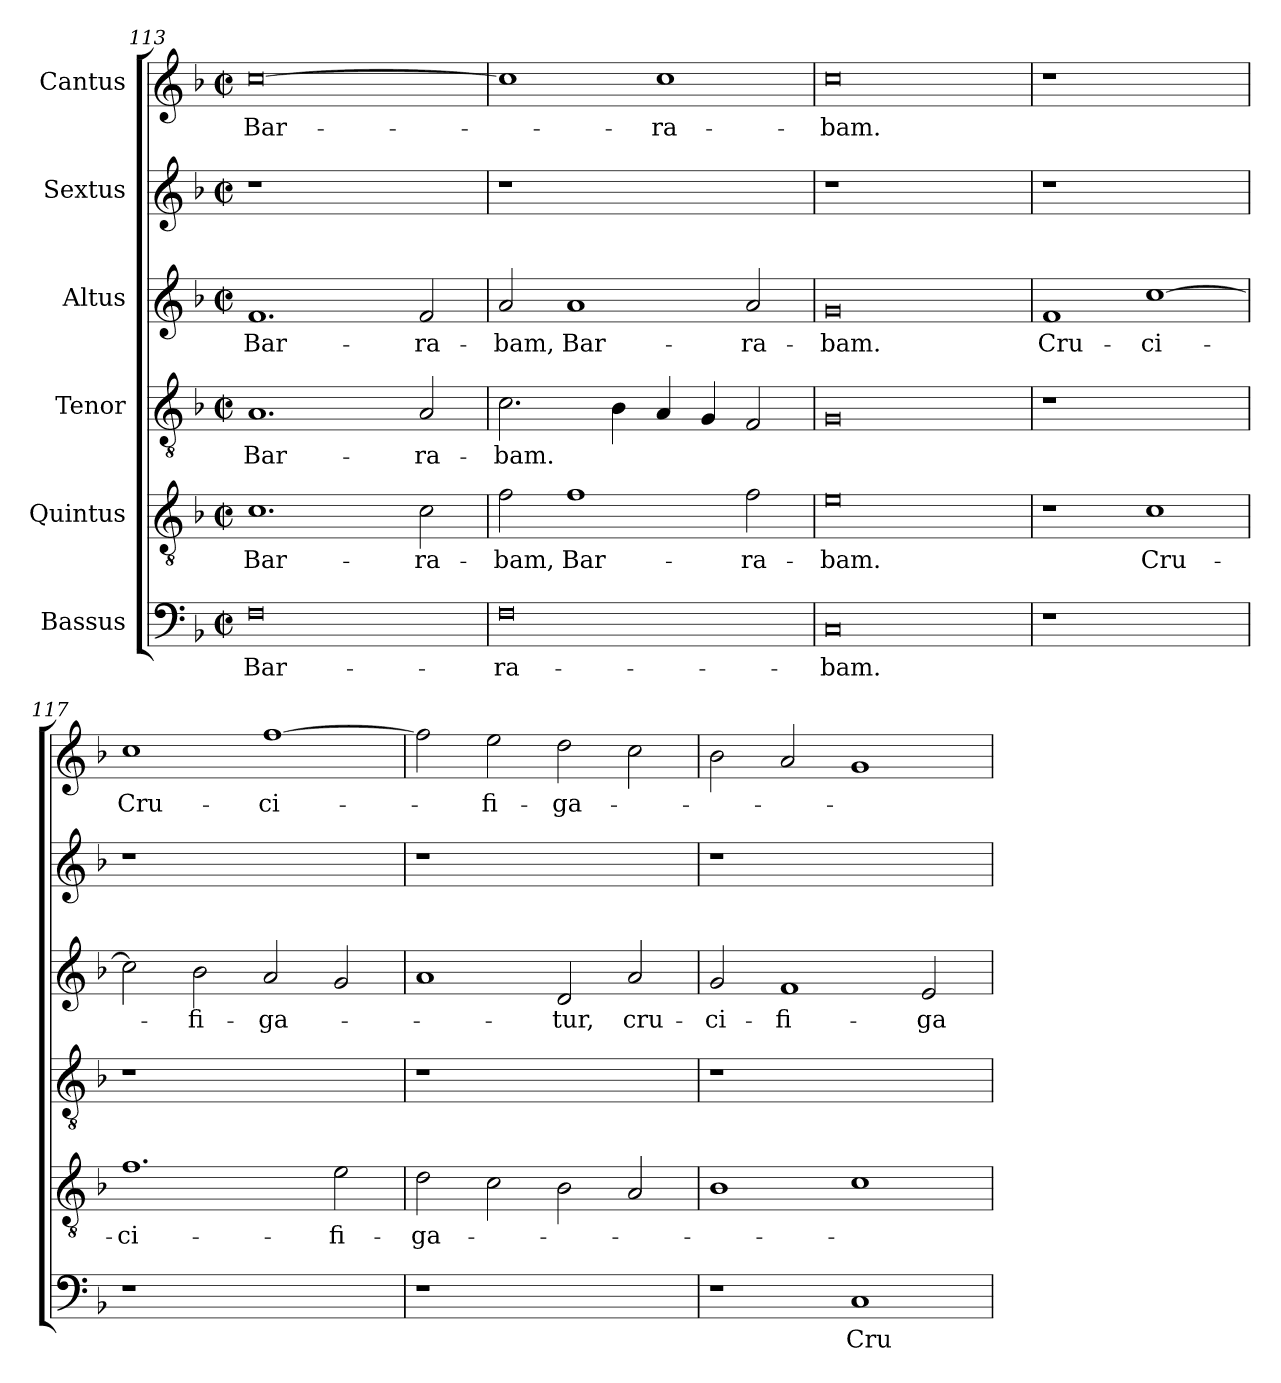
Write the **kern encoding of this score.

**kern	**text	**kern	**text	**kern	**text	**kern	**text	**kern	**kern	**text
*part6	*part6	*part5	*part5	*part4	*part4	*part3	*part3	*part2	*part1	*part1
*staff6	*staff6	*staff5	*staff5	*staff4	*staff4	*staff3	*staff3	*staff2	*staff1	*staff1
*I"Bassus	*	*I"Quintus	*	*I"Tenor	*	*I"Altus	*	*I"Sextus	*I"Cantus	*
*clefF4	*	*clefGv2	*	*clefGv2	*	*clefG2	*	*clefG2	*clefG2	*
*k[b-]	*	*k[b-]	*	*k[b-]	*	*k[b-]	*	*k[b-]	*k[b-]	*
*F:	*	*F:	*	*F:	*	*F:	*	*F:	*F:	*
*M2/2	*	*M2/2	*	*M2/2	*	*M2/2	*	*M2/2	*M2/2	*
*met(c|)	*	*met(c|)	*	*met(c|)	*	*met(c|)	*	*met(c|)	*met(c|)	*
=113	=113	=113	=113	=113	=113	=113	=113	=113	=113	=113
!	!LO:LY:b	!	!LO:LY:b	!	!LO:LY:b	!	!LO:LY:b	!	!	!LO:LY:b
0F	Bar-	1.c	Bar-	1.A	Bar-	1.f	Bar-	1r	[0cc	Bar-
.	.	.	.	.	.	.	.	1ryy	.	.
!	!	!	!LO:LY:b	!	!LO:LY:b	!	!LO:LY:b	!	!	!
.	.	2c\	-ra-	2A/	-ra-	2f/	-ra-	.	.	.
=114	=114	=114	=114	=114	=114	=114	=114	=114	=114	=114
!	!LO:LY:b	!	!LO:LY:b	!	!LO:LY:b	!	!LO:LY:b	!	!	!
0F	-ra-	2f\	-bam,	2.c\	-bam.	2a/	-bam,	1r	1cc]	.
!	!	!	!LO:LY:b	!	!	!	!LO:LY:b	!	!	!
.	.	1f	Bar-	.	.	1a	Bar-	.	.	.
.	.	.	.	4B-\	.	.	.	.	.	.
!	!	!	!	!	!	!	!	!	!	!LO:LY:b
.	.	.	.	4A/	.	.	.	1ryy	1cc	-ra-
.	.	.	.	4G/	.	.	.	.	.	.
!	!	!	!LO:LY:b	!	!	!	!LO:LY:b	!	!	!
.	.	2f\	-ra-	2F/	.	2a/	-ra-	.	.	.
=115	=115	=115	=115	=115	=115	=115	=115	=115	=115	=115
!	!LO:LY:b	!	!LO:LY:b	!	!	!	!LO:LY:b	!	!	!LO:LY:b
0C	-bam.	0e	-bam.	0G	.	0g	-bam.	1r	0cc	-bam.
.	.	.	.	.	.	.	.	1ryy	.	.
=116	=116	=116	=116	=116	=116	=116	=116	=116	=116	=116
!	!	!	!	!	!	!	!LO:LY:b	!	!	!
1r	.	1r	.	1r	.	1f	Cru-	1r	1r	.
!	!	!	!LO:LY:b	!	!	!	!LO:LY:b	!	!	!
1ryy	.	1c	Cru-	1ryy	.	[1cc	-ci-	1ryy	1ryy	.
=117	=117	=117	=117	=117	=117	=117	=117	=117	=117	=117
!	!	!	!LO:LY:b	!	!	!	!	!	!	!LO:LY:b
1r	.	1.f	-ci-	1r	.	2cc\]	.	1r	1cc	Cru-
!	!	!	!	!	!	!	!LO:LY:b	!	!	!
.	.	.	.	.	.	2b-\	-fi-	.	.	.
!	!	!	!	!	!	!	!LO:LY:b	!	!	!LO:LY:b
1ryy	.	.	.	1ryy	.	2a/	-ga-	1ryy	[1ff	-ci-
!	!	!	!LO:LY:b	!	!	!	!	!	!	!
.	.	2e\	-fi-	.	.	2g/	.	.	.	.
!!LO:LB:g=z
=118	=118	=118	=118	=118	=118	=118	=118	=118	=118	=118
!	!	!	!LO:LY:b	!	!	!	!	!	!	!
1r	.	2d\	-ga-	1r	.	1a	.	1r	2ff\]	.
!	!	!	!	!	!	!	!	!	!	!LO:LY:b
.	.	2c\	.	.	.	.	.	.	2ee\	-fi-
!	!	!	!	!	!	!	!LO:LY:b	!	!	!LO:LY:b
1ryy	.	2B-\	.	1ryy	.	2d/	-tur,	1ryy	2dd\	-ga-
!	!	!	!	!	!	!	!LO:LY:b	!	!	!
.	.	2A/	.	.	.	2a/	cru-	.	2cc\	.
=119	=119	=119	=119	=119	=119	=119	=119	=119	=119	=119
!	!	!	!	!	!	!	!LO:LY:b	!	!	!
1r	.	1B-	.	1r	.	2g/	-ci-	1r	2b-\	.
!	!	!	!	!	!	!	!LO:LY:b	!	!	!
.	.	.	.	.	.	1f	-fi-	.	2a/	.
!	!LO:LY:b	!	!	!	!	!	!	!	!	!
1C	Cru-	1c	.	1ryy	.	.	.	1ryy	1g	.
!	!	!	!	!	!	!	!LO:LY:b	!	!	!
.	.	.	.	.	.	2e/	-ga-	.	.	.
=	=	=	=	=	=	=	=	=	=	=
*-	*-	*-	*-	*-	*-	*-	*-	*-	*-	*-
